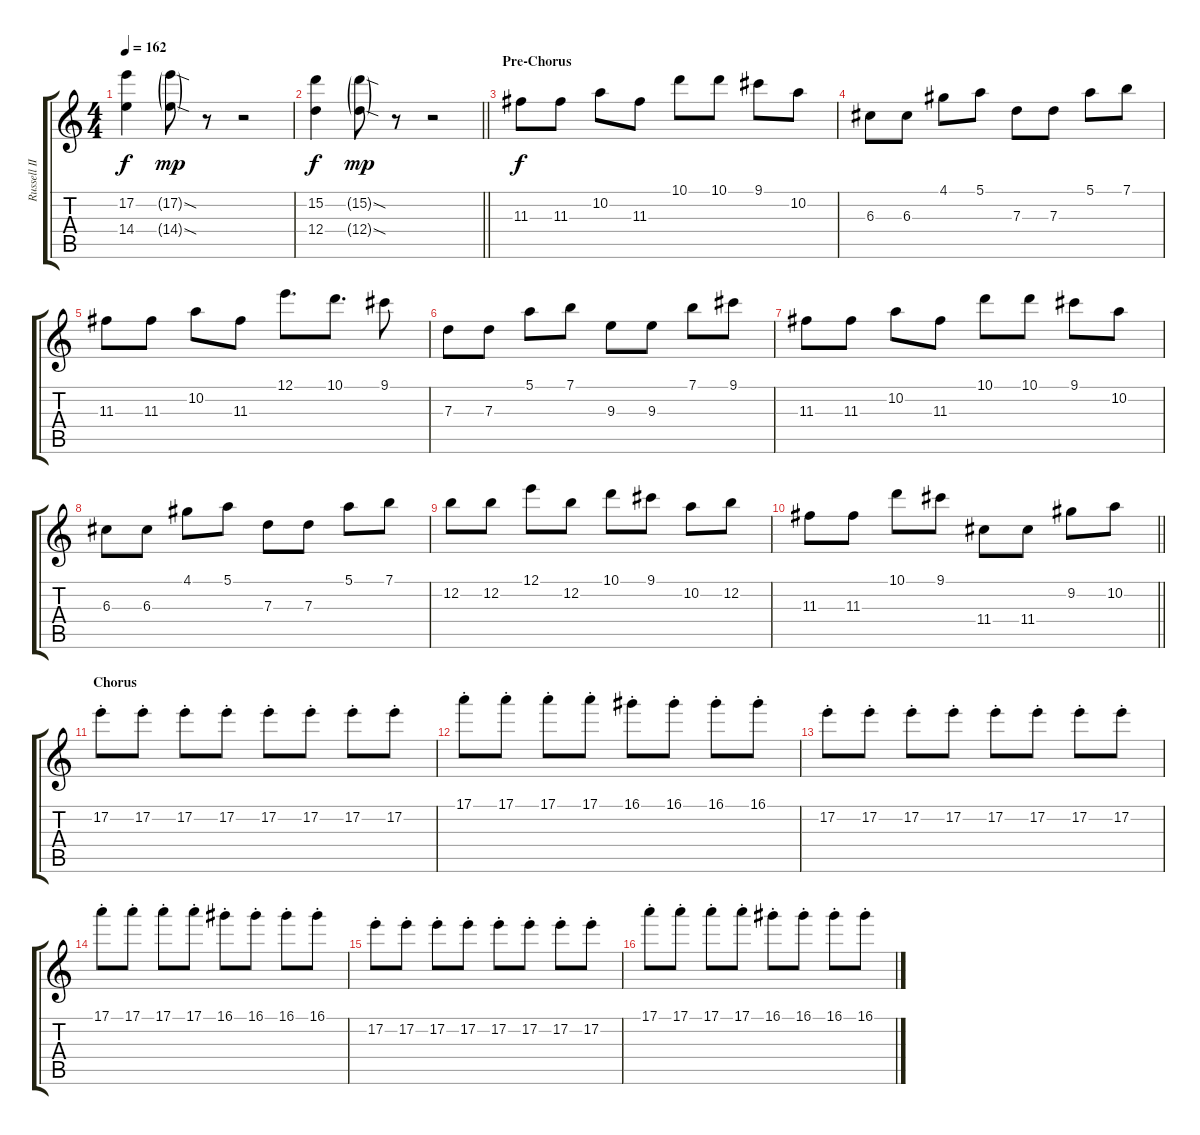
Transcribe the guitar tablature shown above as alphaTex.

\track ("Russell II" "Russell II") {instrument overdrivenguitar}
\staff {score tabs}
\tuning (E4 B3 G3 D3 A2 E2) {hide}
\ts (4 4)
\tempo 162
\clef g2
\ks c
(17.2 14.4).4{dy f} (17.2{sod g} 14.4{sod g}).8{dy mp} r.8 r.2 |
\barLineRight lightlight
(15.2 12.4).4{dy f} (15.2{sod g} 12.4{sod g}).8{dy mp} r.8 r.2 |
\section ("" "Pre-Chorus")
11.3.8{dy f} 11.3.8 10.2.8 11.3.8 10.1.8 10.1.8 9.1.8 10.2.8 |
6.3.8 6.3.8 4.1.8 5.1.8 7.3.8 7.3.8 5.1.8 7.1.8 |
11.3.8 11.3.8 10.2.8 11.3.8 12.1.8{d} 10.1.8{d} 9.1.8 |
7.3.8 7.3.8 5.1.8 7.1.8 9.3.8 9.3.8 7.1.8 9.1.8 |
11.3.8 11.3.8 10.2.8 11.3.8 10.1.8 10.1.8 9.1.8 10.2.8 |
6.3.8 6.3.8 4.1.8 5.1.8 7.3.8 7.3.8 5.1.8 7.1.8 |
12.2.8 12.2.8 12.1.8 12.2.8 10.1.8 9.1.8 10.2.8 12.2.8 |
\barLineRight lightlight
11.3.8 11.3.8 10.1.8 9.1.8 11.4.8 11.4.8 9.2.8 10.2.8 |
\section ("" "Chorus")
17.2{st}.8 17.2{st}.8 17.2{st}.8 17.2{st}.8 17.2{st}.8 17.2{st}.8 17.2{st}.8 17.2{st}.8 |
17.1{st}.8 17.1{st}.8 17.1{st}.8 17.1{st}.8 16.1{st}.8 16.1{st}.8 16.1{st}.8 16.1{st}.8 |
17.2{st}.8 17.2{st}.8 17.2{st}.8 17.2{st}.8 17.2{st}.8 17.2{st}.8 17.2{st}.8 17.2{st}.8 |
17.1{st}.8 17.1{st}.8 17.1{st}.8 17.1{st}.8 16.1{st}.8 16.1{st}.8 16.1{st}.8 16.1{st}.8 |
17.2{st}.8 17.2{st}.8 17.2{st}.8 17.2{st}.8 17.2{st}.8 17.2{st}.8 17.2{st}.8 17.2{st}.8 |
17.1{st}.8 17.1{st}.8 17.1{st}.8 17.1{st}.8 16.1{st}.8 16.1{st}.8 16.1{st}.8 16.1{st}.8
